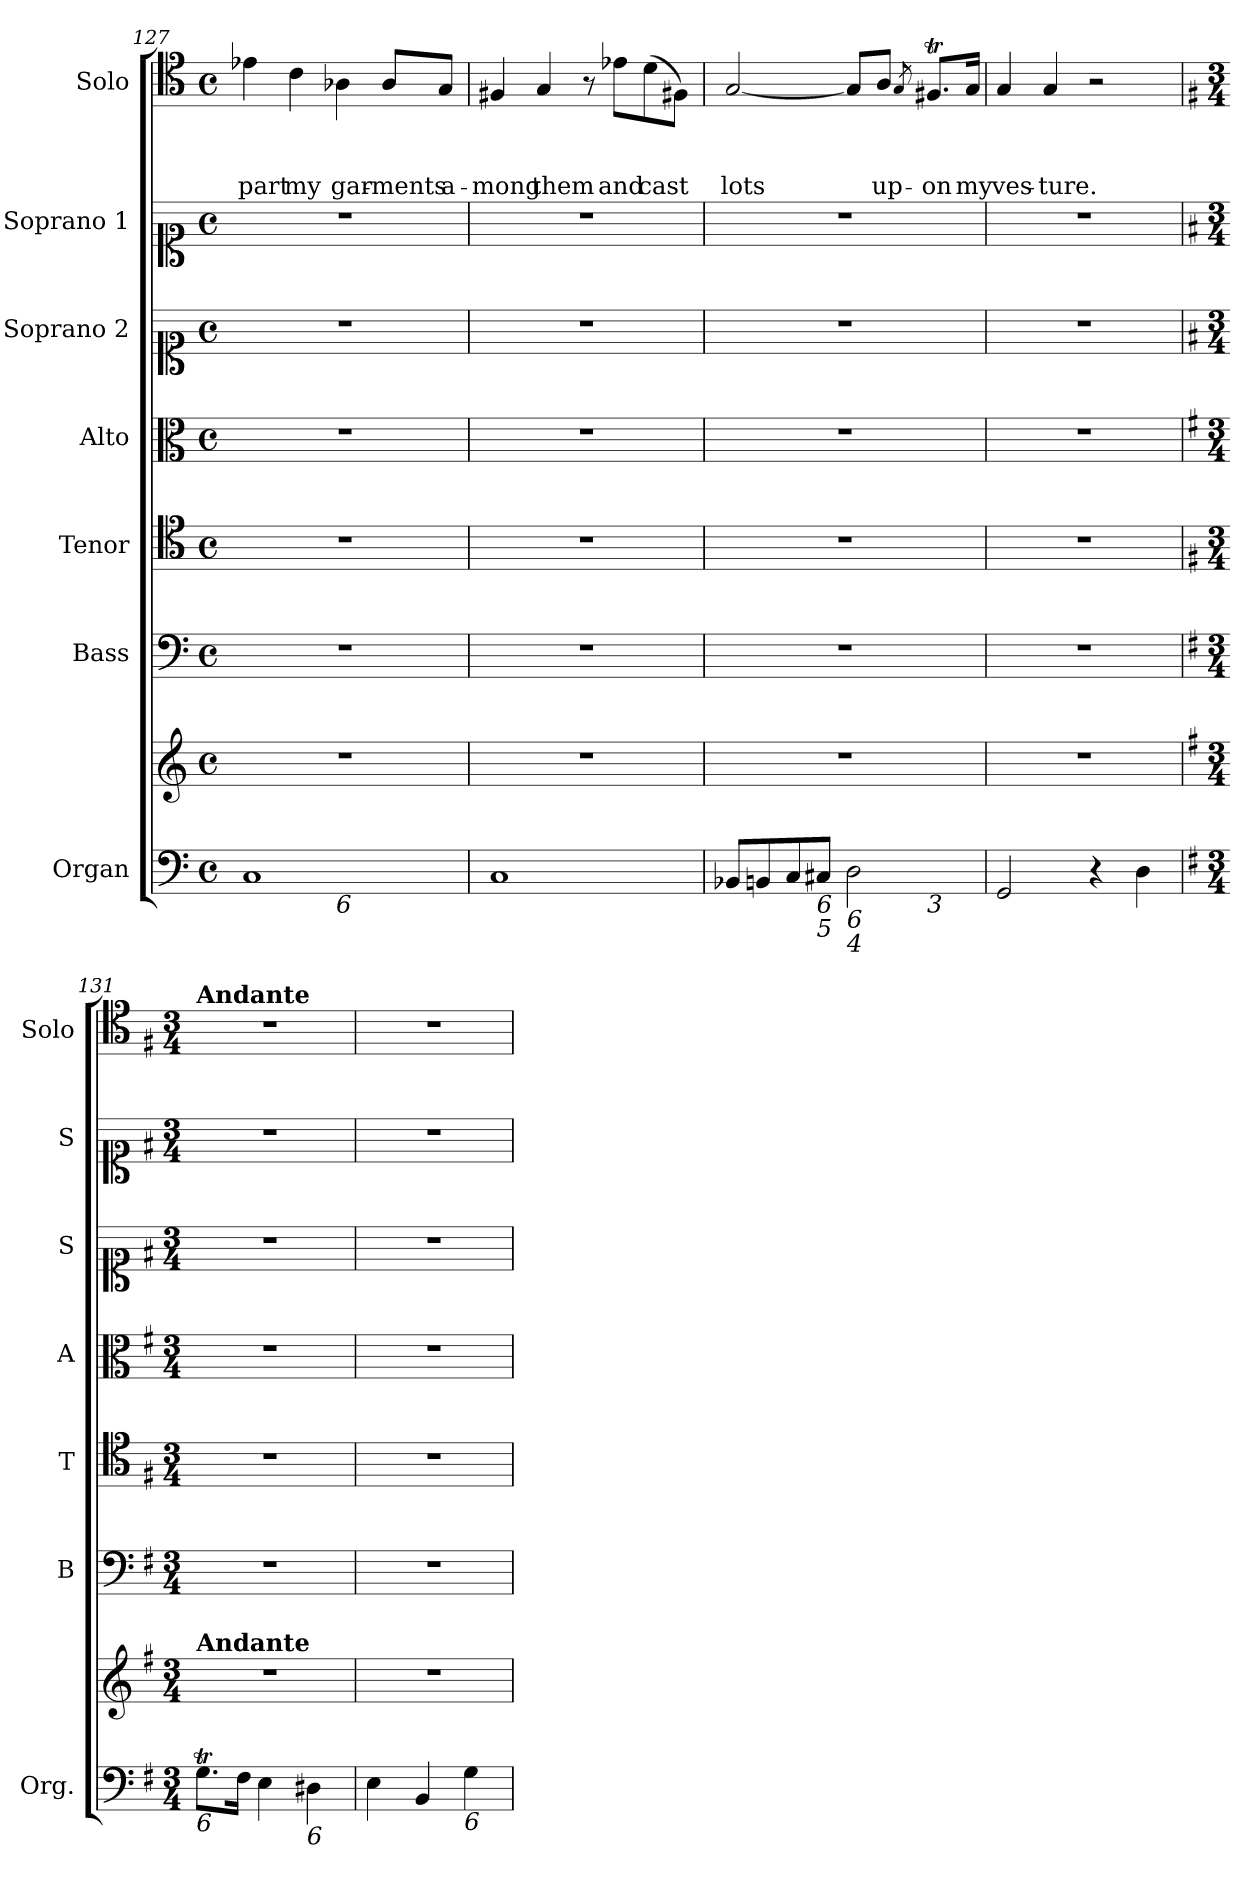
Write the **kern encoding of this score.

**kern	**kern	**kern	**kern	**kern	**kern	**kern	**kern	**text	**text	**text
*part7	*part7	*part6	*part5	*part4	*part3	*part2	*part1	*part1	*part1	*part1
*staff8	*staff7	*staff6	*staff5	*staff4	*staff3	*staff2	*staff1	*staff1	*staff1	*staff1
*I"Organ	*	*I"Bass	*I"Tenor	*I"Alto	*I"Soprano 2	*I"Soprano 1	*I"Solo	*	*	*
*I'Org.	*	*I'B	*I'T	*I'A	*I'S	*I'S	*I'Solo	*	*	*
*clefF4	*clefG2	*clefF4	*clefC4	*clefC3	*clefC1	*clefC1	*clefC4	*	*	*
*k[]	*k[]	*k[]	*k[]	*k[]	*k[]	*k[]	*k[]	*	*	*
*a:	*a:	*a:	*a:	*a:	*a:	*a:	*a:	*	*	*
*M4/4	*M4/4	*M4/4	*M4/4	*M4/4	*M4/4	*M4/4	*M4/4	*	*	*
*met(c)	*met(c)	*met(c)	*met(c)	*met(c)	*met(c)	*met(c)	*met(c)	*	*	*
=127	=127	=127	=127	=127	=127	=127	=127	=127	=127	=127
!	!	!	!	!	!	!	!	!	!	!LO:LY:b
*^	*	*	*	*	*	*	*	*	*	*
1C	2ryy	1r	1r	1r	1r	1r	1r	4e-X\	.	.	part
!	!	!	!	!	!	!	!	!	!	!	!LO:LY:b
.	.	.	.	.	.	.	.	4c\	.	.	my
!	!LO:TX:b:i:t=6	!	!	!	!	!	!	!	!	!	!
!	!	!	!	!	!	!	!	!	!	!	!LO:LY:b
.	2ryy	.	.	.	.	.	.	4A-X\	.	.	gar-
!	!	!	!	!	!	!	!	!	!	!	!LO:LY:b
.	.	.	.	.	.	.	.	8A-/L	.	.	-ments
!	!	!	!	!	!	!	!	!	!	!	!LO:LY:b
.	.	.	.	.	.	.	.	8G/J	.	.	a-
=128	=128	=128	=128	=128	=128	=128	=128	=128	=128	=128	=128
!LO:TX:b:i:t=4	!	!	!	!	!	!	!	!	!	!	!
!LO:TX:b:i:t=3	!	!	!	!	!	!	!	!	!	!	!
!	!	!	!	!	!	!	!	!	!	!	!LO:LY:b
*v	*v	*	*	*	*	*	*	*	*	*	*
1C<	1r	1r	1r	1r	1r	1r	4F#X/	.	.	-mong
!	!	!	!	!	!	!	!	!	!	!LO:LY:b
.	.	.	.	.	.	.	4G/	.	.	them
.	.	.	.	.	.	.	8r	.	.	.
!	!	!	!	!	!	!	!	!	!	!LO:LY:b
.	.	.	.	.	.	.	8e-X\L	.	.	and
!	!	!	!	!	!	!	!	!	!	!LO:LY:b
.	.	.	.	.	.	.	(>8d\	.	.	cast
.	.	.	.	.	.	.	8F#X\J)	.	.	.
=129	=129	=129	=129	=129	=129	=129	=129	=129	=129	=129
!LO:TX:b:i:t=6	!	!	!	!	!	!	!	!	!	!
!	!	!	!	!	!	!	!	!	!	!LO:LY:b
*^	*	*	*	*	*	*	*	*	*	*
8BB-X/L	2.ryy	1r	1r	1r	1r	1r	1r	[2G/	.	.	lots
8BBn/	.	.	.	.	.	.	.	.	.	.	.
8C/	.	.	.	.	.	.	.	.	.	.	.
!LO:TX:b:i:t=6	!	!	!	!	!	!	!	!	!	!	!
!LO:TX:b:i:t=5	!	!	!	!	!	!	!	!	!	!	!
8C#X/J	.	.	.	.	.	.	.	.	.	.	.
!LO:TX:b:i:t=6	!	!	!	!	!	!	!	!	!	!	!
!LO:TX:b:i:t=4	!	!	!	!	!	!	!	!	!	!	!
2D\	.	.	.	.	.	.	.	8G/L]	.	.	.
!	!	!	!	!	!	!	!	!	!	!	!LO:LY:b
.	.	.	.	.	.	.	.	8A/J	.	.	up-
.	.	.	.	.	.	.	.	8qG/	.	.	.
!	!LO:TX:b:i:t=3	!	!	!	!	!	!	!	!	!	!
!	!	!	!	!	!	!	!	!	!	!	!LO:LY:b
.	4ryy	.	.	.	.	.	.	8.F#Xt/L	.	.	-on
!	!	!	!	!	!	!	!	!	!	!	!LO:LY:b
.	.	.	.	.	.	.	.	16G/Jk	.	.	my
!!LO:LB:g=z
=130	=130	=130	=130	=130	=130	=130	=130	=130	=130	=130	=130
!	!	!	!	!	!	!	!	!	!	!	!LO:LY:b
*v	*v	*	*	*	*	*	*	*	*	*	*
2GG/	1r	1r	1r	1r	1r	1r	4G/	.	.	ves-
!	!	!	!	!	!	!	!	!	!	!LO:LY:b
.	.	.	.	.	.	.	4G/	.	.	-ture.
4r	.	.	.	.	.	.	2r	.	.	.
4D\	.	.	.	.	.	.	.	.	.	.
=131	=131	=131	=131	=131	=131	=131	=131	=131	=131	=131
*k[f#]	*k[f#]	*k[f#]	*k[f#]	*k[f#]	*k[f#]	*k[f#]	*k[f#]	*	*	*
*e:	*e:	*e:	*e:	*e:	*e:	*e:	*e:	*	*	*
*M3/4	*M3/4	*M3/4	*M3/4	*M3/4	*M3/4	*M3/4	*M3/4	*	*	*
*	*MM90	*	*	*	*	*	*MM90	*	*	*
!	!	!	!	!	!	!	!LO:TX:a:B:t=Andante	!	!	!
!	!LO:TX:a:B:t=Andante	!	!	!	!	!	!	!	!	!
!LO:TX:b:i:t=6	!	!	!	!	!	!	!	!	!	!
8.GT\L	2.r	2.r	2.r	2.r	2.r	2.r	2.r	.	.	.
16F#\Jk	.	.	.	.	.	.	.	.	.	.
4E\	.	.	.	.	.	.	.	.	.	.
!LO:TX:b:i:t=6	!	!	!	!	!	!	!	!	!	!
4D#X\	.	.	.	.	.	.	.	.	.	.
=132	=132	=132	=132	=132	=132	=132	=132	=132	=132	=132
4E\	2.r	2.r	2.r	2.r	2.r	2.r	2.r	.	.	.
4BB/	.	.	.	.	.	.	.	.	.	.
!LO:TX:b:i:t=6	!	!	!	!	!	!	!	!	!	!
4G\	.	.	.	.	.	.	.	.	.	.
=	=	=	=	=	=	=	=	=	=	=
*-	*-	*-	*-	*-	*-	*-	*-	*-	*-	*-
